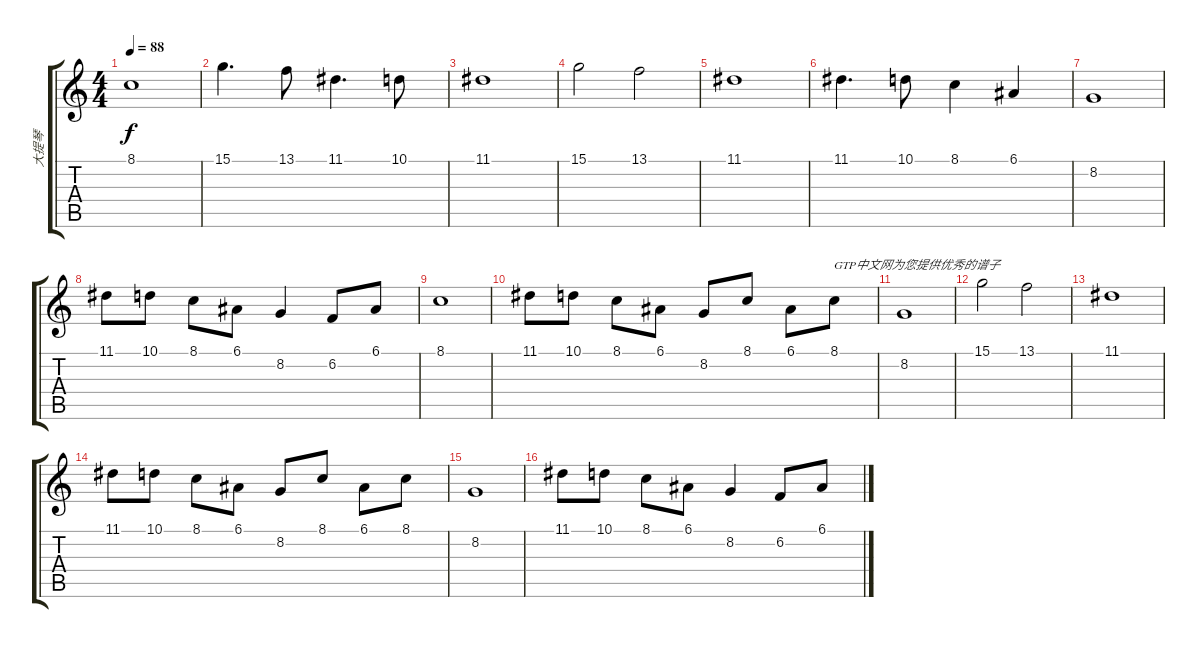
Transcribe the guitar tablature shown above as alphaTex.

\track ("大提琴" "大提琴") {instrument cello}
\staff {score tabs}
\tuning (E4 B3 G3 D3 A2 E2) {hide}
\ts (4 4)
\tempo 88
\clef g2
\ks c
8.1.1{dy f} |
15.1.4{d} 13.1.8 11.1.4{d} 10.1.8 |
11.1.1 |
15.1.2 13.1.2 |
11.1.1 |
11.1.4{d} 10.1.8 8.1.4 6.1.4 |
8.2.1 |
11.1.8 10.1.8 8.1.8 6.1.8 8.2.4 6.2.8 6.1.8 |
8.1.1 |
11.1.8 10.1.8 8.1.8 6.1.8 8.2.8 8.1.8 6.1.8 8.1.8{txt "GTP中文网为您提供优秀的谱子"} |
8.2.1 |
15.1.2 13.1.2 |
11.1.1 |
11.1.8 10.1.8 8.1.8 6.1.8 8.2.8 8.1.8 6.1.8 8.1.8 |
8.2.1 |
11.1.8 10.1.8 8.1.8 6.1.8 8.2.4 6.2.8 6.1.8
